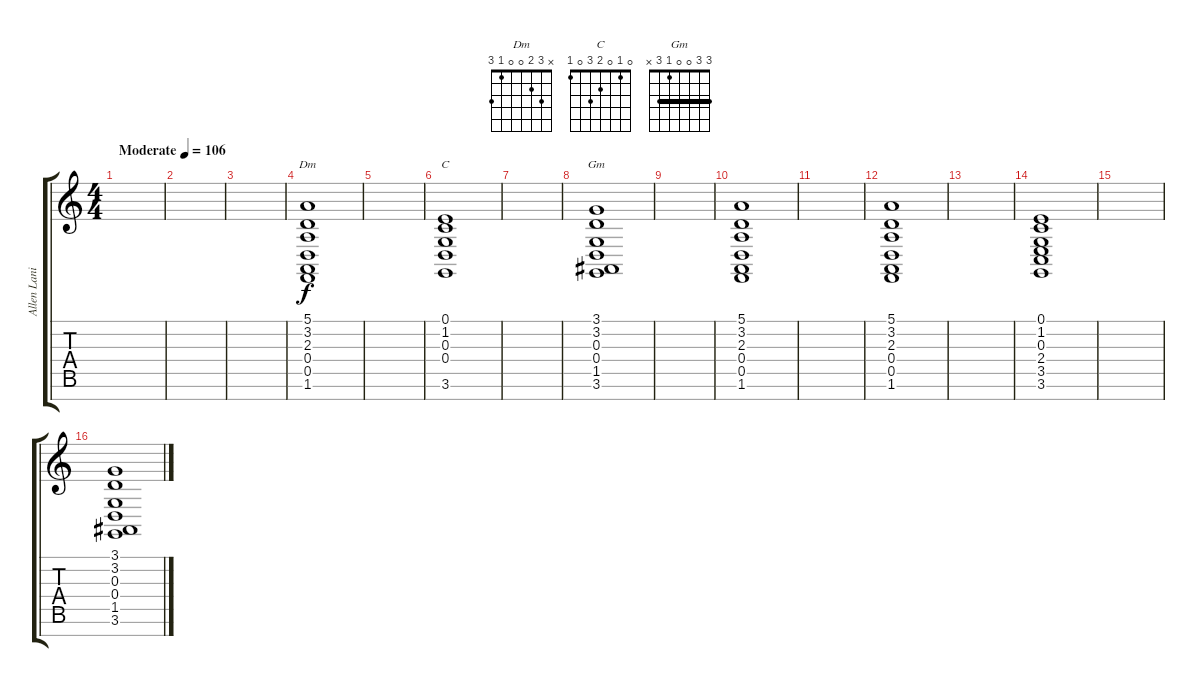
\track ("Allen Lanier/Larry Fast" "Allen Lani") {instrument pad6metallic}
\staff {score tabs}
\tuning (E4 B3 G3 D3 A2 E2 B1) {hide}
\chord ("Dm" x 3 2 0 0 1 3)
\chord ("C" 0 1 0 2 3 0 1)
\chord ("Gm" 3 3 0 0 1 3 x) {barre 3}
\ts (4 4)
\tempo (106 "Moderate")
\clef g2
\ks c
|
|
|
(5.1 3.2 2.3 0.4 0.5 1.6).1{ch "Dm"} |
|
(0.1 1.2 0.3 0.4 3.6).1{ch "C"} |
|
(3.1 3.2 0.3 0.4 1.5 3.6).1{ch "Gm"} |
|
(5.1 3.2 2.3 0.4 0.5 1.6).1 |
|
(5.1 3.2 2.3 0.4 0.5 1.6).1 |
|
(0.1 1.2 0.3 2.4 3.5 3.6).1 |
|
(3.1 3.2 0.3 0.4 1.5 3.6).1
